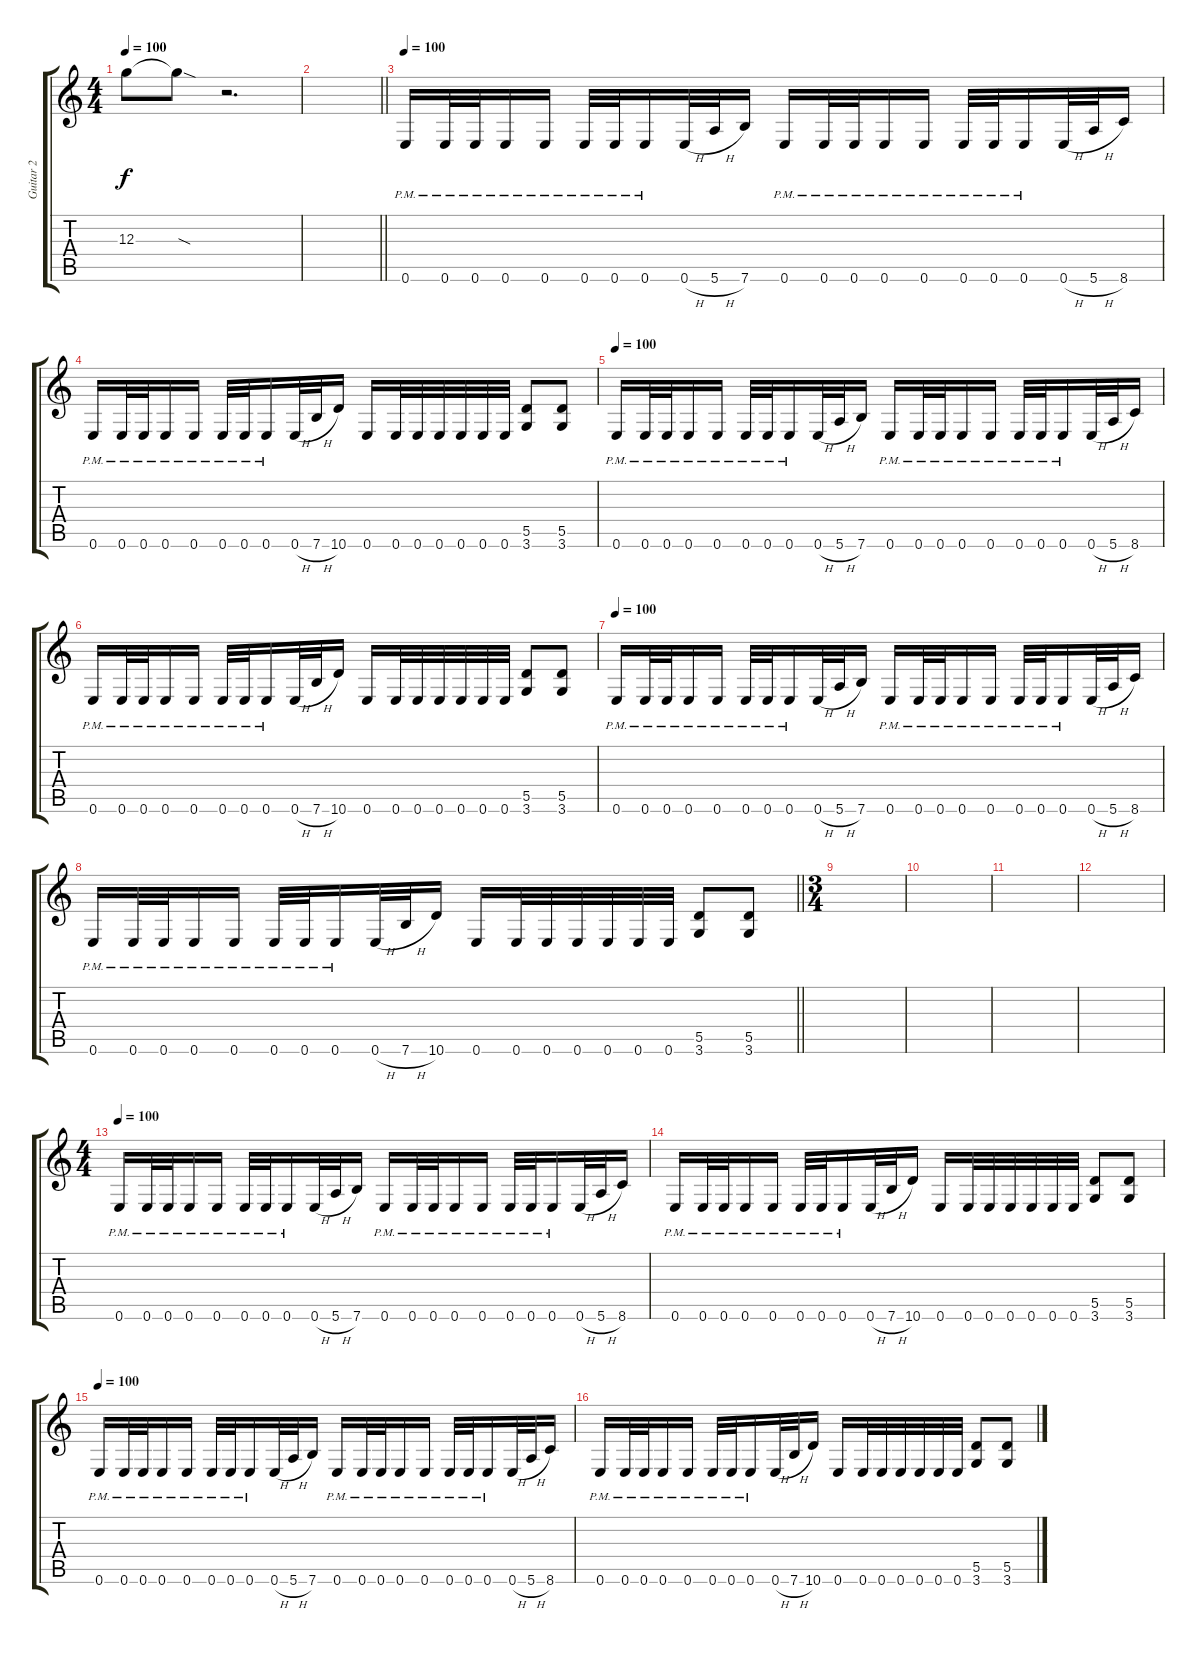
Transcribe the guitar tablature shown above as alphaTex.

\track ("Guitar 2" "Guitar 2") {instrument distortionguitar}
\staff {score tabs}
\tuning (E4 B3 G3 D3 A2 E2) {hide}
\ts (4 4)
\tempo 100
\clef g2
\ks c
12.3.8{dy f} 12.3{sod t}.8 r.2{d} |
\barLineRight lightlight
|
\tempo 100
0.6{pm}.16 0.6{pm}.32 0.6{pm}.32 0.6{pm}.16 0.6{pm}.16 0.6{pm}.32 0.6{pm}.32 0.6{pm}.16 0.6{h}.32 5.6{h}.32 7.6.16 0.6{pm}.16 0.6{pm}.32 0.6{pm}.32 0.6{pm}.16 0.6{pm}.16 0.6{pm}.32 0.6{pm}.32 0.6{pm}.16 0.6{h}.32 5.6{h}.32 8.6.16 |
0.6{pm}.16 0.6{pm}.32 0.6{pm}.32 0.6{pm}.16 0.6{pm}.16 0.6{pm}.32 0.6{pm}.32 0.6{pm}.16 0.6{h}.32 7.6{h}.32 10.6.16 0.6.16 0.6.32 0.6.32 0.6.32 0.6.32 0.6.32 0.6.32 (5.5 3.6).8 (5.5 3.6).8 |
\tempo 100
0.6{pm}.16 0.6{pm}.32 0.6{pm}.32 0.6{pm}.16 0.6{pm}.16 0.6{pm}.32 0.6{pm}.32 0.6{pm}.16 0.6{h}.32 5.6{h}.32 7.6.16 0.6{pm}.16 0.6{pm}.32 0.6{pm}.32 0.6{pm}.16 0.6{pm}.16 0.6{pm}.32 0.6{pm}.32 0.6{pm}.16 0.6{h}.32 5.6{h}.32 8.6.16 |
0.6{pm}.16 0.6{pm}.32 0.6{pm}.32 0.6{pm}.16 0.6{pm}.16 0.6{pm}.32 0.6{pm}.32 0.6{pm}.16 0.6{h}.32 7.6{h}.32 10.6.16 0.6.16 0.6.32 0.6.32 0.6.32 0.6.32 0.6.32 0.6.32 (5.5 3.6).8 (5.5 3.6).8 |
\tempo 100
0.6{pm}.16 0.6{pm}.32 0.6{pm}.32 0.6{pm}.16 0.6{pm}.16 0.6{pm}.32 0.6{pm}.32 0.6{pm}.16 0.6{h}.32 5.6{h}.32 7.6.16 0.6{pm}.16 0.6{pm}.32 0.6{pm}.32 0.6{pm}.16 0.6{pm}.16 0.6{pm}.32 0.6{pm}.32 0.6{pm}.16 0.6{h}.32 5.6{h}.32 8.6.16 |
\barLineRight lightlight
0.6{pm}.16 0.6{pm}.32 0.6{pm}.32 0.6{pm}.16 0.6{pm}.16 0.6{pm}.32 0.6{pm}.32 0.6{pm}.16 0.6{h}.32 7.6{h}.32 10.6.16 0.6.16 0.6.32 0.6.32 0.6.32 0.6.32 0.6.32 0.6.32 (5.5 3.6).8 (5.5 3.6).8 |
\ts (3 4)
|
|
|
|
\ts (4 4)
\tempo 100
0.6{pm}.16 0.6{pm}.32 0.6{pm}.32 0.6{pm}.16 0.6{pm}.16 0.6{pm}.32 0.6{pm}.32 0.6{pm}.16 0.6{h}.32 5.6{h}.32 7.6.16 0.6{pm}.16 0.6{pm}.32 0.6{pm}.32 0.6{pm}.16 0.6{pm}.16 0.6{pm}.32 0.6{pm}.32 0.6{pm}.16 0.6{h}.32 5.6{h}.32 8.6.16 |
0.6{pm}.16 0.6{pm}.32 0.6{pm}.32 0.6{pm}.16 0.6{pm}.16 0.6{pm}.32 0.6{pm}.32 0.6{pm}.16 0.6{h}.32 7.6{h}.32 10.6.16 0.6.16 0.6.32 0.6.32 0.6.32 0.6.32 0.6.32 0.6.32 (5.5 3.6).8 (5.5 3.6).8 |
\tempo 100
0.6{pm}.16 0.6{pm}.32 0.6{pm}.32 0.6{pm}.16 0.6{pm}.16 0.6{pm}.32 0.6{pm}.32 0.6{pm}.16 0.6{h}.32 5.6{h}.32 7.6.16 0.6{pm}.16 0.6{pm}.32 0.6{pm}.32 0.6{pm}.16 0.6{pm}.16 0.6{pm}.32 0.6{pm}.32 0.6{pm}.16 0.6{h}.32 5.6{h}.32 8.6.16 |
0.6{pm}.16 0.6{pm}.32 0.6{pm}.32 0.6{pm}.16 0.6{pm}.16 0.6{pm}.32 0.6{pm}.32 0.6{pm}.16 0.6{h}.32 7.6{h}.32 10.6.16 0.6.16 0.6.32 0.6.32 0.6.32 0.6.32 0.6.32 0.6.32 (5.5 3.6).8 (5.5 3.6).8
